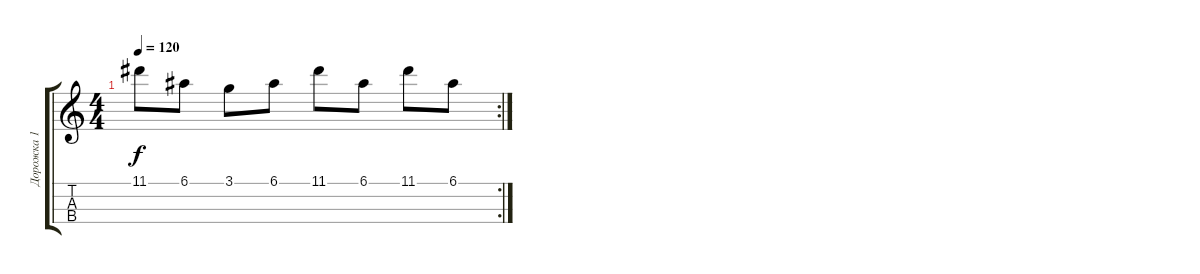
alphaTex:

\track ("Дорожка 1" "Дорожка 1") {solo instrument tremolostrings}
\staff {score tabs}
\tuning (E5 A4 D4 G3) {hide}
\rc 2
\ts (4 4)
\tempo 120
\clef g2
\ks c
11.1.8{dy f} 6.1.8 3.1.8 6.1.8 11.1.8 6.1.8 11.1.8 6.1.8
